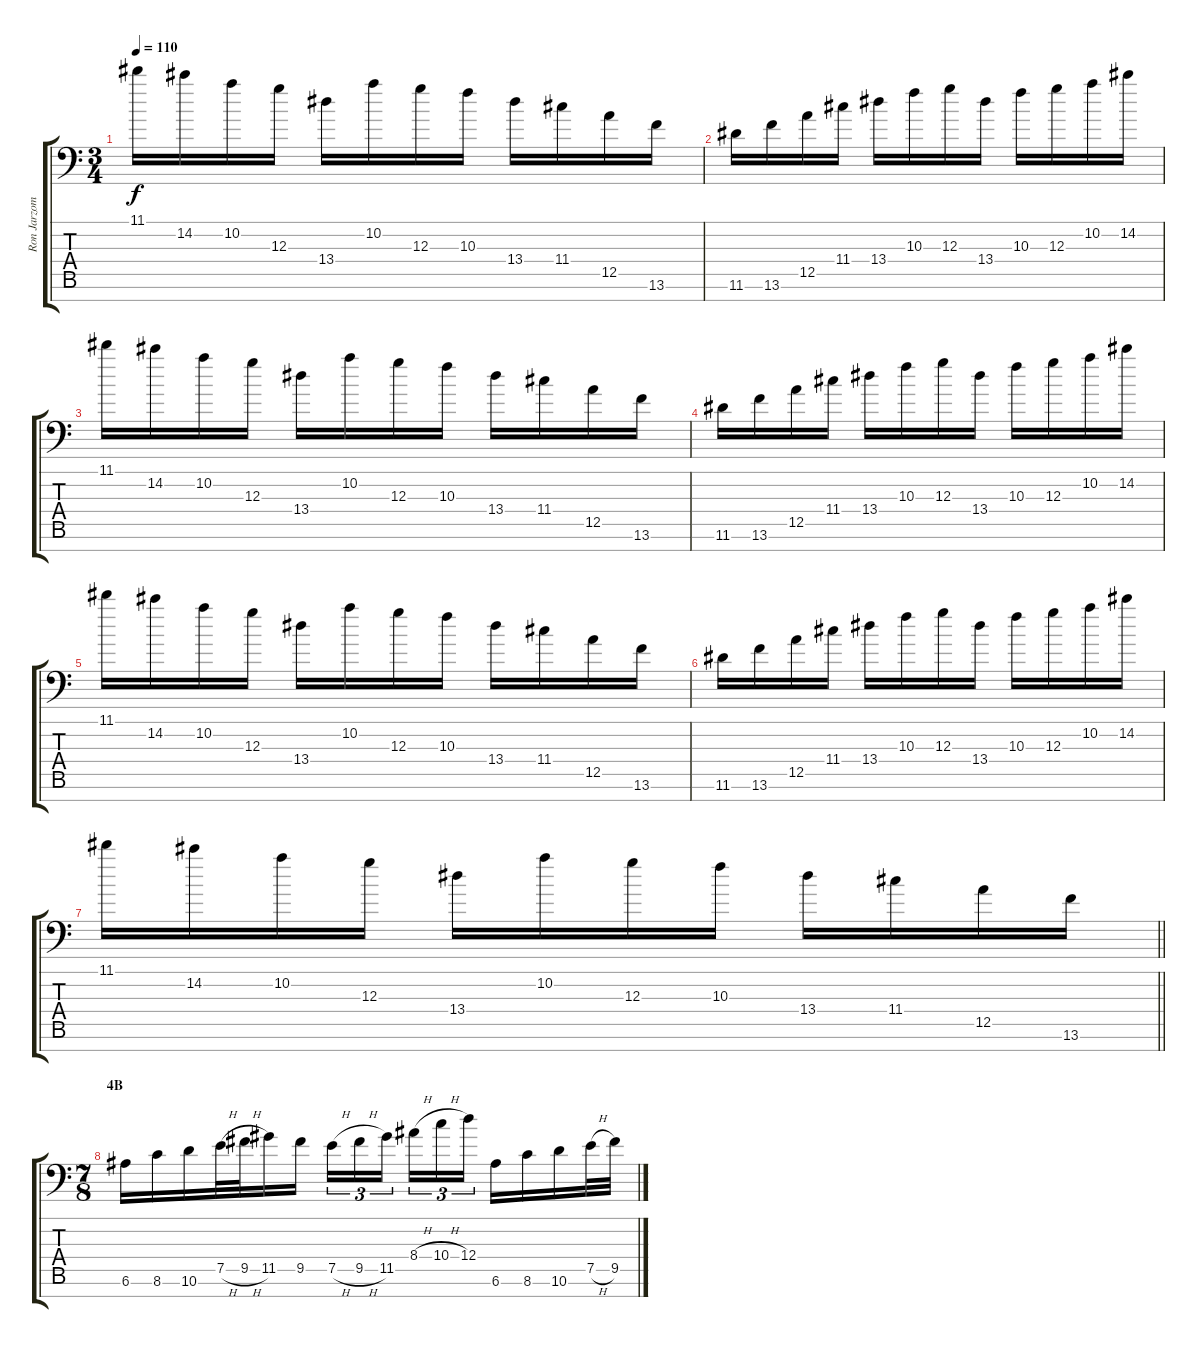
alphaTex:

\track ("Ron Jarzombek - Lead 1" "Ron Jarzom") {instrument electricguitarjazz}
\staff {score tabs}
\tuning (E4 B3 G3 D3 A2 E2 A1) {hide}
\ts (3 4)
\tempo 110
\clef f4
\ks c
11.1.16{dy f} 14.2.16 10.2.16 12.3.16 13.4.16 10.2.16 12.3.16 10.3.16 13.4.16 11.4.16 12.5.16 13.6.16 |
11.6.16 13.6.16 12.5.16 11.4.16 13.4.16 10.3.16 12.3.16 13.4.16 10.3.16 12.3.16 10.2.16 14.2.16 |
11.1.16 14.2.16 10.2.16 12.3.16 13.4.16 10.2.16 12.3.16 10.3.16 13.4.16 11.4.16 12.5.16 13.6.16 |
11.6.16 13.6.16 12.5.16 11.4.16 13.4.16 10.3.16 12.3.16 13.4.16 10.3.16 12.3.16 10.2.16 14.2.16 |
11.1.16 14.2.16 10.2.16 12.3.16 13.4.16 10.2.16 12.3.16 10.3.16 13.4.16 11.4.16 12.5.16 13.6.16 |
11.6.16 13.6.16 12.5.16 11.4.16 13.4.16 10.3.16 12.3.16 13.4.16 10.3.16 12.3.16 10.2.16 14.2.16 |
\barLineRight lightlight
11.1.16 14.2.16 10.2.16 12.3.16 13.4.16 10.2.16 12.3.16 10.3.16 13.4.16 11.4.16 12.5.16 13.6.16 |
\ts (7 8)
\section ("" "4B")
6.6.16 8.6.16 10.6.16 7.5{h}.32 9.5{h}.32 11.5.16 9.5.16 7.5{h}.16{tu (3 2)} 9.5{h}.16{tu (3 2)} 11.5.16{tu (3 2)} 8.4{h}.16{tu (3 2)} 10.4{h}.16{tu (3 2)} 12.4.16{tu (3 2)} 6.6.16 8.6.16 10.6.16 7.5{h}.32 9.5{h}.32
